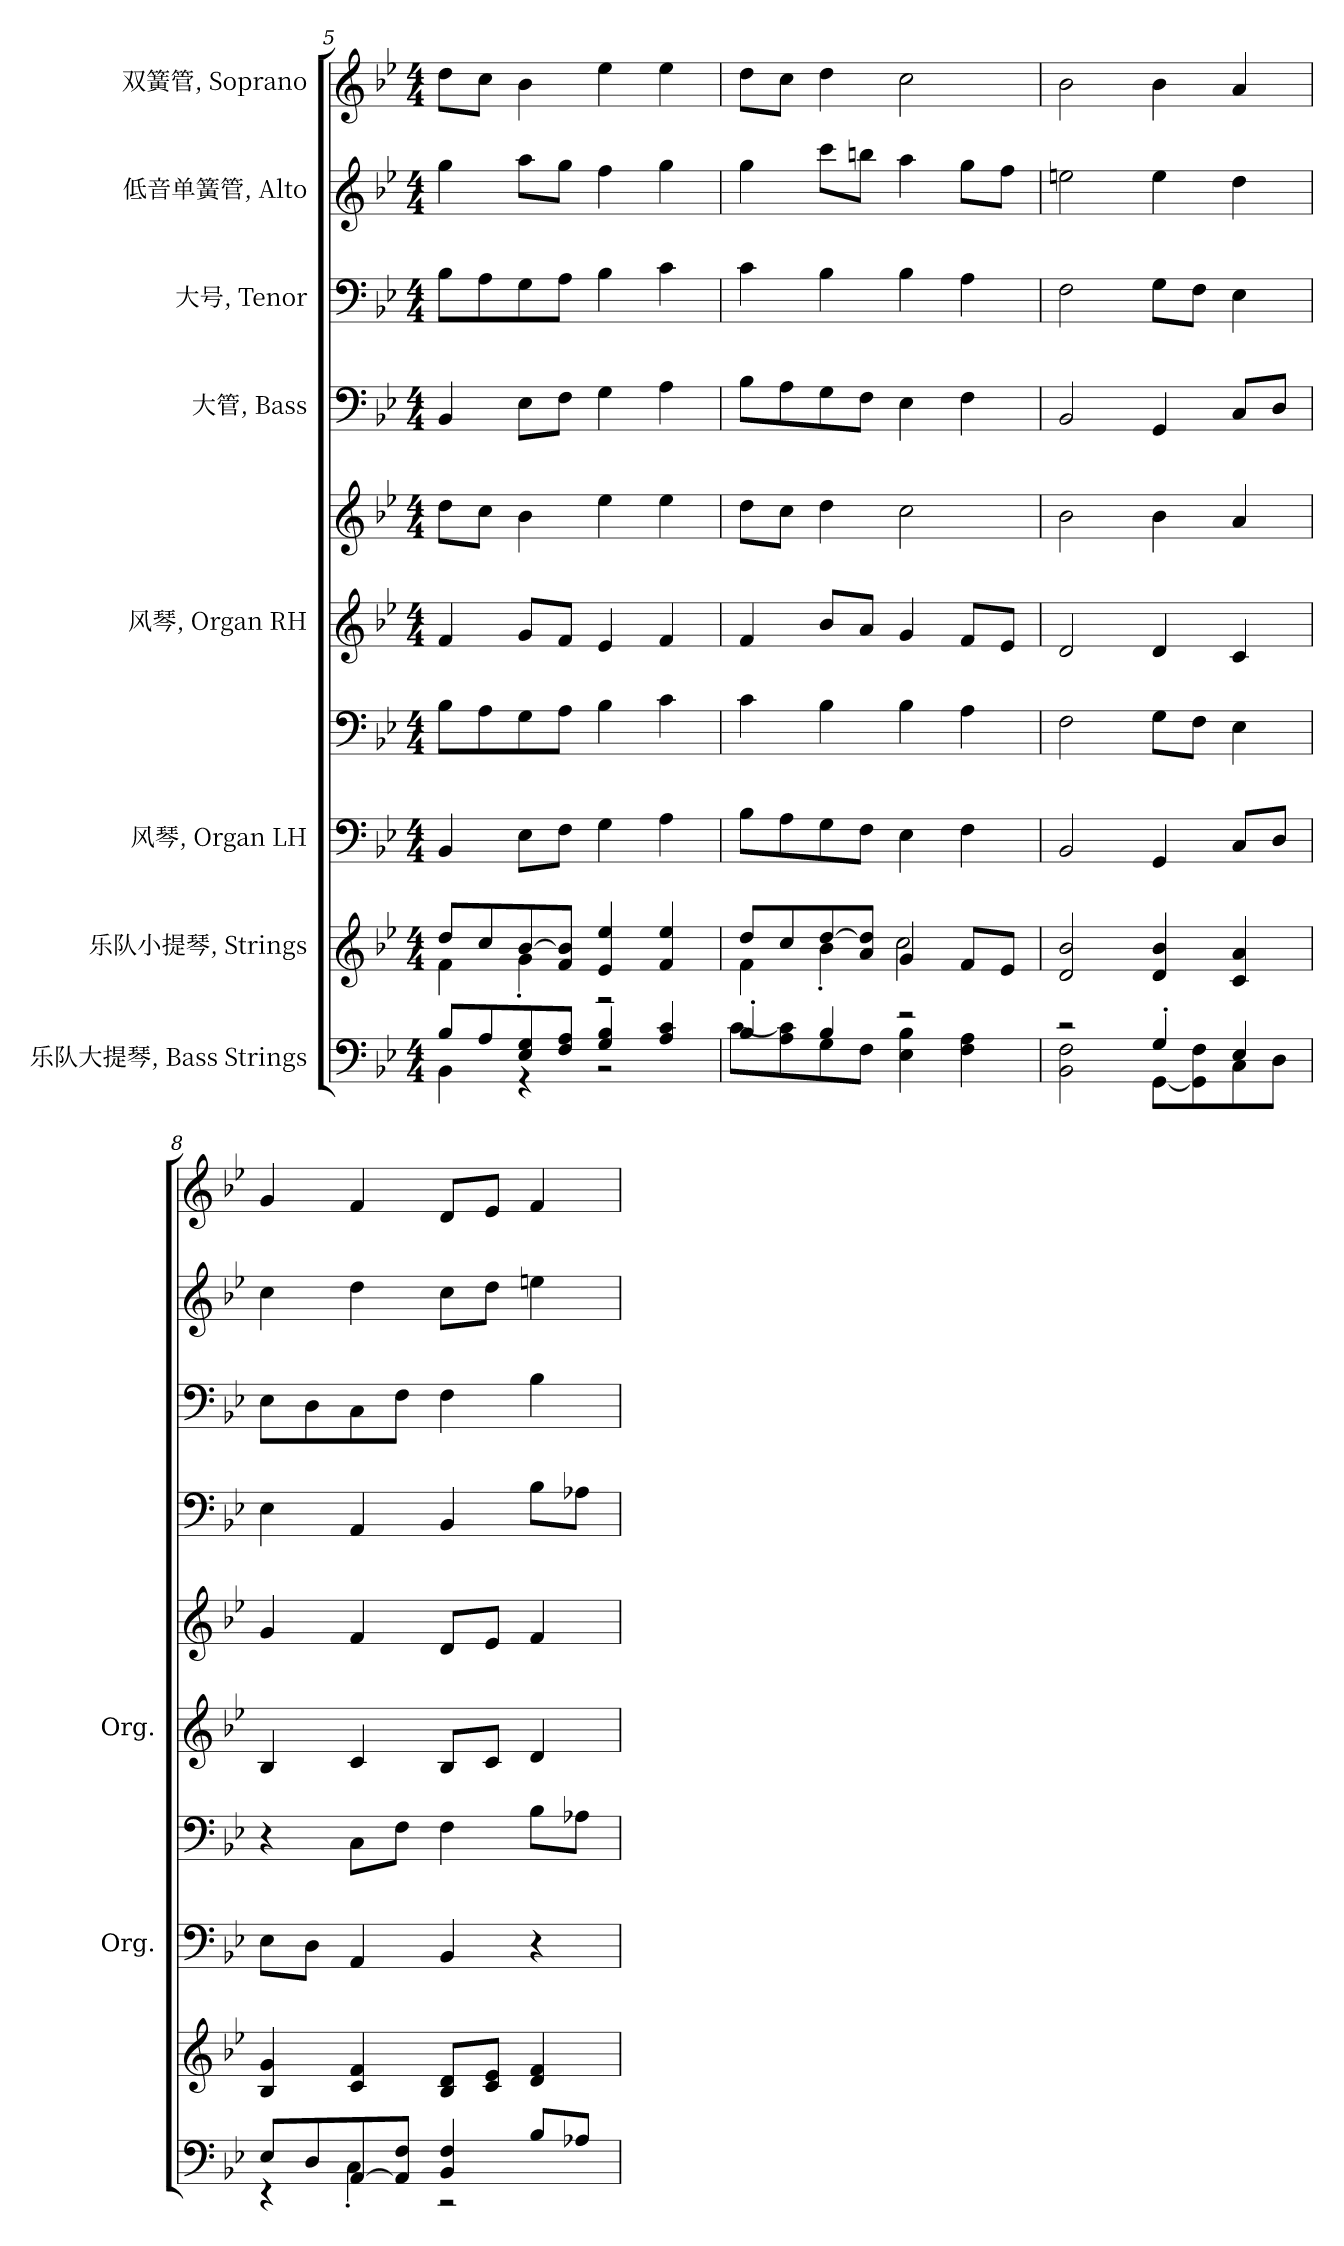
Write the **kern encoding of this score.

**kern	**kern	**kern	**kern	**kern	**kern	**kern	**kern	**kern	**kern
*part8	*part7	*part6	*part6	*part5	*part5	*part4	*part3	*part2	*part1
*staff10	*staff9	*staff8	*staff7	*staff6	*staff5	*staff4	*staff3	*staff2	*staff1
*I"乐队大提琴, Bass Strings	*I"乐队小提琴, Strings	*I"风琴, Organ LH	*	*I"风琴, Organ RH	*	*I"大管, Bass	*I"大号, Tenor	*I"低音单簧管, Alto	*I"双簧管, Soprano
*	*	*I'Org.	*	*I'Org.	*	*	*	*	*
!!LO:PB:g=z
*clefF4	*clefG2	*clefF4	*clefF4	*clefG2	*clefG2	*clefF4	*clefF4	*clefG2	*clefG2
*	*	*	*	*	*	*	*	*ITrd1c2	*
*k[b-e-]	*k[b-e-]	*k[b-e-]	*k[b-e-]	*k[b-e-]	*k[b-e-]	*k[b-e-]	*k[b-e-]	*k[b-e-a-d-]	*k[b-e-]
*M4/4	*M4/4	*M4/4	*M4/4	*M4/4	*M4/4	*M4/4	*M4/4	*M4/4	*M4/4
=5	=5	=5	=5	=5	=5	=5	=5	=5	=5
*^	*^	*	*	*	*	*	*	*	*
8B-/L	4BB-\	8dd/L	4f\	4BB-/	8B-\L	4f/	8dd\L	4BB-/	8B-\L	4ff\	8dd\L
8A/	.	8cc/	.	.	8A\	.	8cc\J	.	8A\	.	8cc\J
8E-/ 8G/	4r	[8b-/	4g'\	8E-\L	8G\	8g/L	4b-\	8E-\L	8G\	8gg\L	4b-\
8F/ 8A/J	.	8f/ 8b-/]J	.	8F\J	8A\J	8f/J	.	8F\J	8A\J	8ff\J	.
4G/ 4B-/	2r	4e-/ 4ee-/	2r	4G\	4B-\	4e-/	4ee-\	4G\	4B-\	4ee-\	4ee-\
4A/ 4c/	.	4f/ 4ee-/	.	4A\	4c\	4f/	4ee-\	4A\	4c\	4ff\	4ee-\
=6	=6	=6	=6	=6	=6	=6	=6	=6	=6	=6	=6
4B-'/	[8c\L	8dd/L	4f\	8B-\L	4c\	4f/	8dd\L	8B-\L	4c\	4ff\	8dd\L
.	8A\ 8c\]	8cc/	.	8A\	.	.	8cc\J	8A\	.	.	8cc\J
4B-/	8G\	[8dd/	4b-'\	8G\	4B-\	8b-/L	4dd\	8G\	4B-\	8bb-\L	4dd\
.	8F\J	8a/ 8dd/]J	.	8F\J	.	8a/J	.	8F\J	.	8aan\J	.
2r	4E-\ 4B-\	4g/	2cc\	4E-\	4B-\	4g/	2cc\	4E-\	4B-\	4gg\	2cc\
.	4F\ 4A\	8f/L	.	4F\	4A\	8f/L	.	4F\	4A\	8ff\L	.
.	.	8e-/J	.	.	.	8e-/J	.	.	.	8ee-\J	.
*	*	*v	*v	*	*	*	*	*	*	*	*
=7	=7	=7	=7	=7	=7	=7	=7	=7	=7	=7
2r	2BB-\ 2F\	2d/ 2b-/	2BB-/	2F\	2d/	2b-\	2BB-/	2F\	2ddn\	2b-\
4G'/	[8GG\L	4d/ 4b-/	4GG/	8G\L	4d/	4b-\	4GG/	8G\L	4dd\	4b-\
.	8GG\] 8F\	.	.	8F\J	.	.	.	8F\J	.	.
4E-/	8C\	4c/ 4a/	8C/L	4E-\	4c/	4a/	8C/L	4E-\	4cc\	4a/
.	8D\J	.	8D/J	.	.	.	8D/J	.	.	.
=8	=8	=8	=8	=8	=8	=8	=8	=8	=8	=8
8E-/L	4r	4B-/ 4g/	8E-\L	4r	4B-/	4g/	4E-\	8E-\L	4b-\	4g/
8D/	.	.	8D\J	.	.	.	.	8D\	.	.
[8AA/	4C'\	4c/ 4f/	4AA/	8C\L	4c/	4f/	4AA/	8C\	4cc\	4f/
8AA/] 8F/J	.	.	.	8F\J	.	.	.	8F\J	.	.
4BB-/ 4F/	2r	8B-/ 8d/L	4BB-/	4F\	8B-/L	8d/L	4BB-/	4F\	8b-\L	8d/L
.	.	8c/ 8e-/J	.	.	8c/J	8e-/J	.	.	8cc\J	8e-/J
8B-/L	.	4d/ 4f/	4r	8B-\L	4d/	4f/	8B-\L	4B-\	4ddn\	4f/
8A-X/J	.	.	.	8A-X\J	.	.	8A-X\J	.	.	.
*v	*v	*	*	*	*	*	*	*	*	*
=	=	=	=	=	=	=	=	=	=
*-	*-	*-	*-	*-	*-	*-	*-	*-	*-
